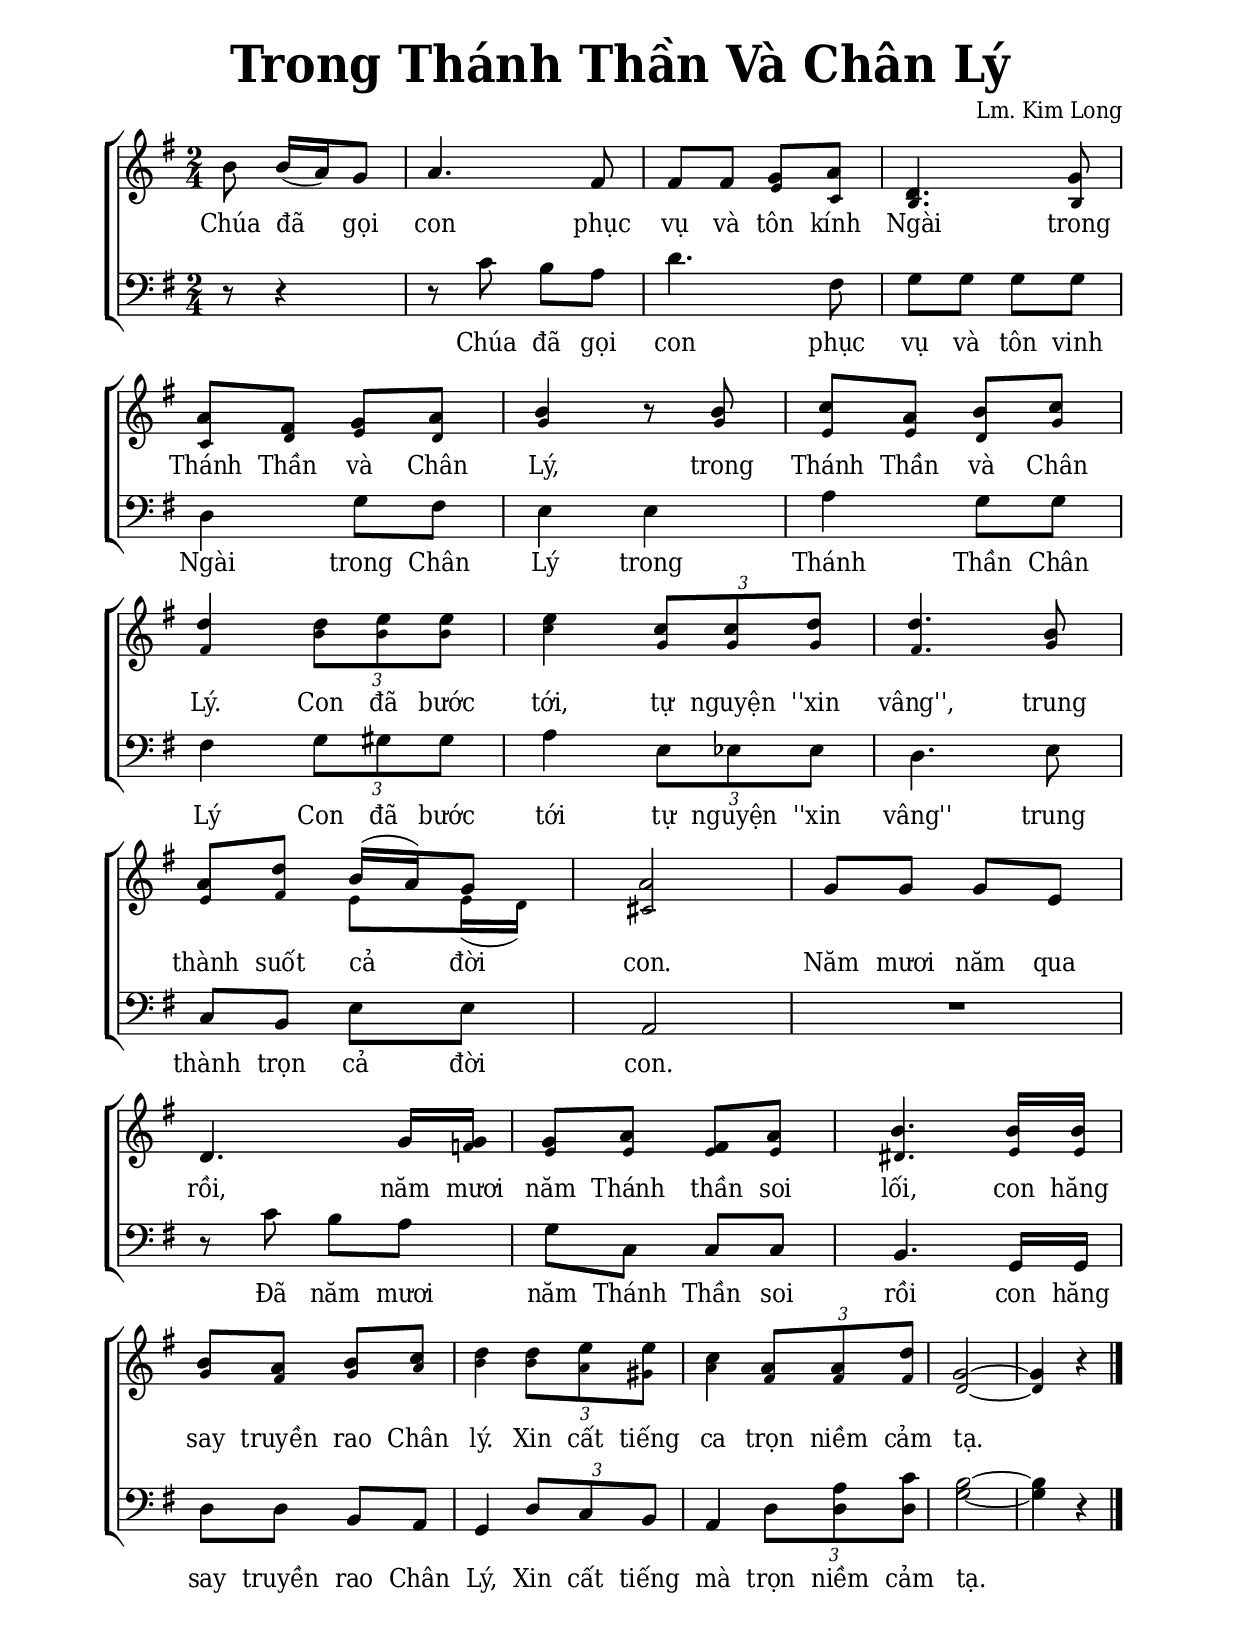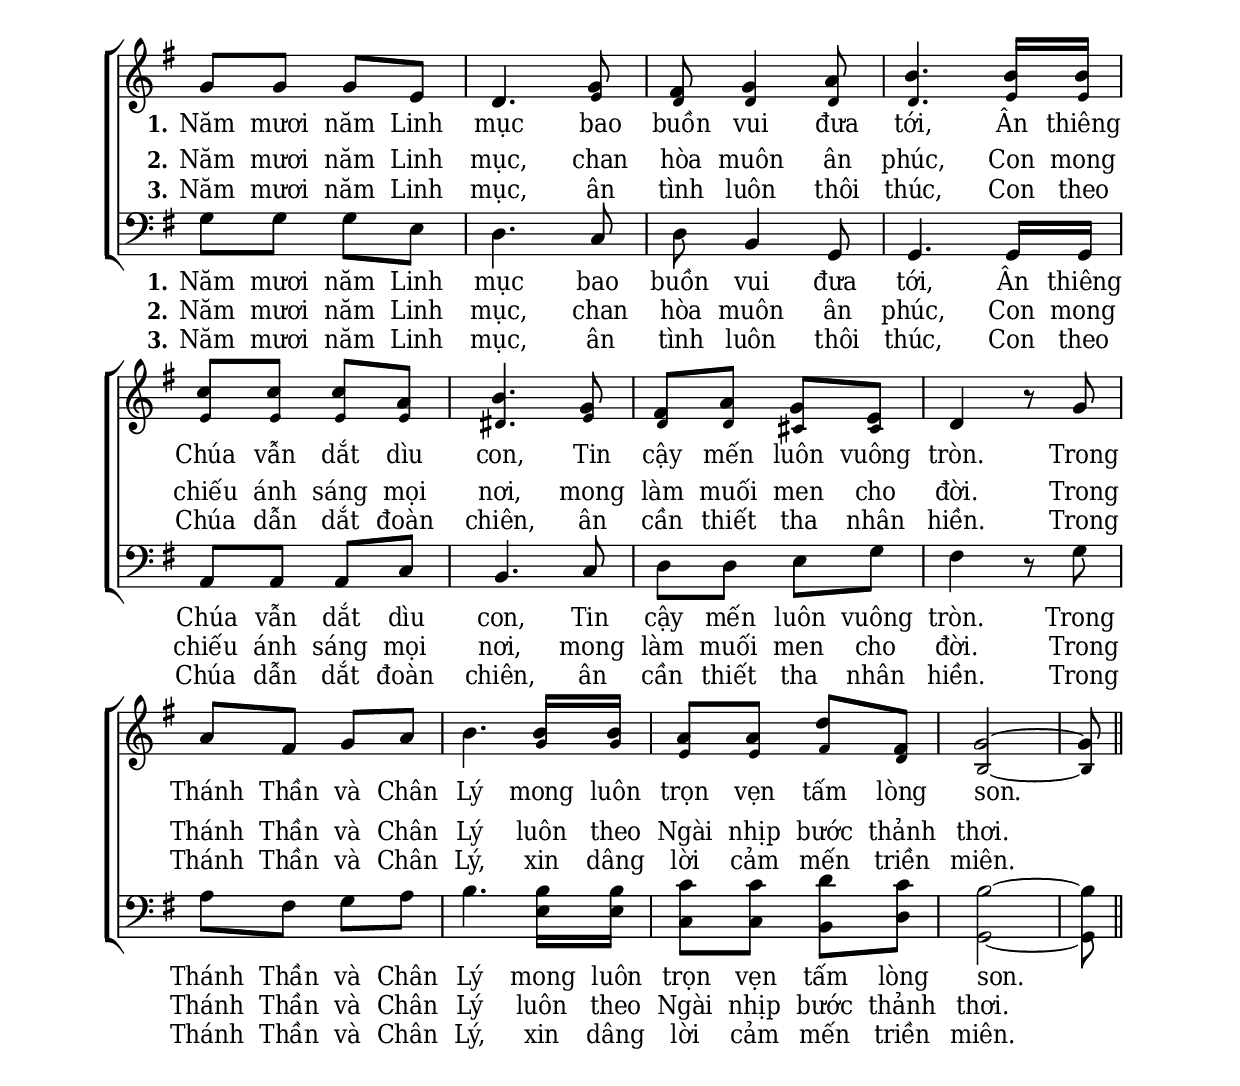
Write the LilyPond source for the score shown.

% Cài đặt chung
\version "2.22.1"
\include "english.ly"

\header {
  title = \markup { \fontsize #3 "Trong Thánh Thần Và Chân Lý" }
  composer = "Lm. Kim Long"
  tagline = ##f
}

% Nhạc
% Đổi kích thước nốt cho bè phụ
notBePhu =
#(define-music-function (font-size music) (number? ly:music?)
   (for-some-music
     (lambda (m)
       (if (music-is-of-type? m 'rhythmic-event)
           (begin
             (set! (ly:music-property m 'tweaks)
                   (cons `(font-size . ,font-size)
                         (ly:music-property m 'tweaks)))
             #t)
           #f))
     music)
   music)

nhacDiepKhucSop = \relative c'' {
  \partial 4. b8 b16 (a) g8 |
  a4. fs8 |
  fs fs g a |
  d,4. g8 |
  a fs g a |
  b4 r8 b |
  c a b c |
  d4 \tuplet 3/2 { d8 e e } |
  e4 \tuplet 3/2 { c8 c d } |
  d4. b8 |
  a d b16 (a) g8 |
  a2 |
  g8 g g e |
  d4. g16 g |
  g8 a fs a |
  b4. b16 b |
  b8 a b c |
  d4 \tuplet 3/2 { d8 e e } |
  c4 \tuplet 3/2 { a8 a d } |
  g,2 ~ |
  g4 r \bar "|." \pageBreak
  
  g8 g g e |
  d4. g8 |
  fs g4 a8 |
  b4. b16 b |
  c8 c c a |
  b4. g8 |
  fs a g e |
  d4 r8 g |
  a fs g a |
  b4. b16 b |
  a8 a d fs, |
  g2 ~ |
  g8 \bar "||"
}

nhacDiepKhucAlto = \relative c'' {
  b8 b16 (a) g8 |
  a4. fs8 |
  fs fs e c |
  b4. b8 |
  c d e d |
  g4 r8 g |
  e e d g |
  fs4 \tuplet 3/2 { b8 b b } |
  c4 \tuplet 3/2 { g8 g g } |
  fs4. g8 |
  e fs e e16 (d) |
  cs2 |
  g'8 g g e |
  d4. g16 f! |
  e8 e e e |
  ds4. e16 e |
  g8 fs g a |
  b4 \tuplet 3/2 { b8 a gs } |
  a4 \tuplet 3/2 { fs8 fs fs } |
  d2 ~ |
  d4 r |
  
  g8 g g e |
  d4. e8 |
  d d4 d8 |
  d4. e16 e |
  e8 e e e |
  ds4. e8 |
  d d cs cs |
  d4 r8 g |
  a fs g a |
  b4. g16 g |
  e8 e fs d |
  b2 ~ |
  b8
}

nhacDiepKhucBas = \relative c' {
  r8 r4 |
  r8 c b a |
  d4. fs,8 |
  g g g g |
  d4 g8 fs |
  e4 e |
  a g8 g |
  fs4 \tuplet 3/2 { g8 gs gs } |
  a4 \tuplet 3/2 { e8 ef ef } |
  d4. e8 |
  c b e e |
  a,2 |
  R2
  r8 c' b a |
  g c, c c |
  b4. g16 g |
  d'8 d b a |
  g4 \tuplet 3/2 { d'8 c b } |
  a4 \tuplet 3/2 { d8 <a' d,> <c d,> } |
  <b g>2 ~ |
  <b g>4 r |
  
  g8 g g e |
  d4. c8 |
  d b4 g8 |
  g4. g16 g |
  a8 a a c |
  b4. c8 |
  d d e g |
  fs4 r8 g |
  a fs g a |
  b4. <b e,>16 <b e,> |
  <c c,>8 <c c,> <d b,> <c d,> |
  <b g,>2 ~ |
  <b g,>8
}

% Lời
loiDiepKhucSop = \lyricmode {
  Chúa đã gọi con phục vụ và tôn kính Ngài
  trong Thánh Thần và Chân Lý,
  trong Thánh Thần và Chân Lý.
  Con đã bước tới, tự nguyện ''xin vâng'',
  trung thành suốt cả đời con.
  Năm mươi năm qua rồi,
  năm mươi năm Thánh thần soi lối,
  con hăng say truyền rao Chân lý.
  Xin cất tiếng ca trọn niềm cảm tạ.
  
  <<
    {
      \set stanza = "1."
      Năm mươi năm Linh mục bao buồn vui đưa tới,
      Ân thiêng Chúa vẫn dắt dìu con,
      Tin cậy mến luôn vuông tròn.
      Trong Thánh Thần và Chân Lý
      mong luôn trọn vẹn tấm lòng son.
    }
    \new Lyrics \with {
      alignAboveContext = #"2"
    }{
      \set stanza = "2."
      Năm mươi năm Linh mục, chan hòa muôn ân phúc,
      Con mong chiếu ánh sáng mọi nơi,
      mong làm muối men cho đời.
      Trong Thánh Thần và Chân Lý
      luôn theo Ngài nhịp bước thảnh thơi.
    }
    \new Lyrics \with {
      alignAboveContext = #"2"
    }{
      \set stanza = "3."
      Năm mươi năm Linh mục, ân tình luôn thôi thúc,
      Con theo Chúa dẫn dắt đoàn chiên,
      ân cần thiết tha nhân hiền.
      Trong Thánh Thần và Chân Lý,
      xin dâng lời cảm mến triền miên.
    }
  >>
}

loiDiepKhucBas = \lyricmode {
  Chúa đã gọi con phục vụ và tôn vinh Ngài
  trong Chân Lý trong Thánh Thần Chân Lý
  Con đã bước tới tự nguyện ''xin vâng''
  trung thành trọn cả đời con.
  Đã năm mươi năm Thánh Thần soi rồi
  con hăng say truyền rao Chân Lý,
  Xin cất tiếng mà trọn niềm cảm tạ.
  
  <<
    {
      \set stanza = "1."
      Năm mươi năm Linh mục bao buồn vui đưa tới,
      Ân thiêng Chúa vẫn dắt dìu con,
      Tin cậy mến luôn vuông tròn.
      Trong Thánh Thần và Chân Lý
      mong luôn trọn vẹn tấm lòng son.
    }
    \new Lyrics {
      \set stanza = "2."
      Năm mươi năm Linh mục, chan hòa muôn ân phúc,
      Con mong chiếu ánh sáng mọi nơi,
      mong làm muối men cho đời.
      Trong Thánh Thần và Chân Lý
      luôn theo Ngài nhịp bước thảnh thơi.
    }
    \new Lyrics {
      \set stanza = "3."
      Năm mươi năm Linh mục, ân tình luôn thôi thúc,
      Con theo Chúa dẫn dắt đoàn chiên,
      ân cần thiết tha nhân hiền.
      Trong Thánh Thần và Chân Lý,
      xin dâng lời cảm mến triền miên.
    }
  >>
}

% Dàn trang
\paper {
  #(set-paper-size "a4")
  top-margin = 15\mm
  bottom-margin = 15\mm
  left-margin = 20\mm
  right-margin = 20\mm
  indent = #0
  #(define fonts
    (make-pango-font-tree
      "Deja Vu Serif Condensed"
      "Deja Vu Serif Condensed"
      "Deja Vu Serif Condensed"
      (/ 20 20)))
  print-page-number = #f
  page-count = #2
  %systems-per-page = 5
}

TongNhip = {
  \key g \major \time 2/4
  \set Timing.beamExceptions = #'()
  \set Timing.baseMoment = #(ly:make-moment 1/4)
}

% Đổi kích thước nốt cho bè phụ
notBePhu =
#(define-music-function (font-size music) (number? ly:music?)
   (for-some-music
     (lambda (m)
       (if (music-is-of-type? m 'rhythmic-event)
           (begin
             (set! (ly:music-property m 'tweaks)
                   (cons `(font-size . ,font-size)
                         (ly:music-property m 'tweaks)))
             #t)
           #f))
     music)
   music)
\score {
  \new ChoirStaff <<
    \new Staff = "1" \with {
        \consists "Merge_rests_engraver"
        printPartCombineTexts = ##f
      }
      <<
      \new Voice \TongNhip \partCombine 
        \nhacDiepKhucSop
        \notBePhu -2 { \nhacDiepKhucAlto }
      \new NullVoice = beSop \nhacDiepKhucSop
      \new Lyrics \lyricsto beSop \loiDiepKhucSop
      >>
    \new Staff = "2" <<
        \clef "bass"
        \new Voice = beBas {
          \TongNhip \nhacDiepKhucBas
        }
      \new Lyrics \lyricsto beBas \loiDiepKhucBas
    >>
  >>
  \layout {
    \override Lyrics.LyricSpace.minimum-distance = #1.5
    \override Score.BarNumber.break-visibility = ##(#f #f #f)
    \override Score.SpacingSpanner.uniform-stretching = ##t
    \context {
      \Staff \RemoveEmptyStaves
      \override VerticalAxisGroup.remove-first = ##t
    }
  }
}
